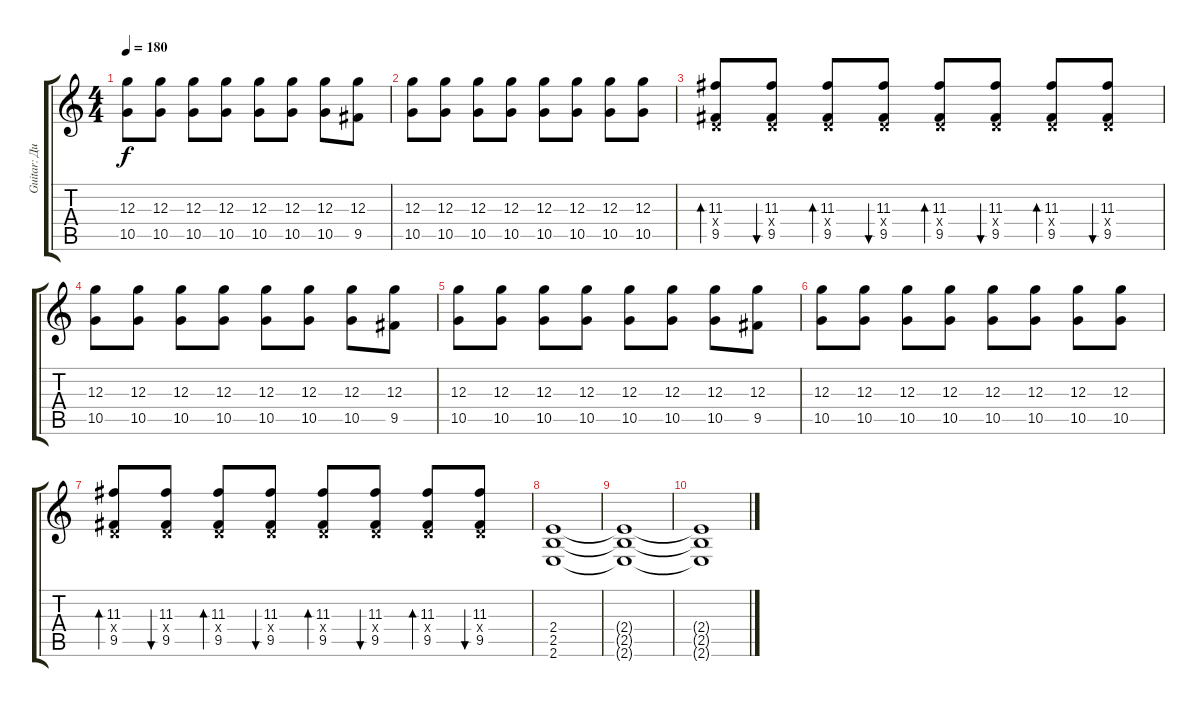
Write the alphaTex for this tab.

\track ("Guitar: Дима" "Guitar: Ди") {instrument distortionguitar}
\staff {score tabs}
\tuning (E4 B3 G3 D3 A2 D2) {hide}
\ts (4 4)
\tempo 180
\clef g2
\ks c
(12.3 10.5).8{dy f} (12.3 10.5).8 (12.3 10.5).8 (12.3 10.5).8 (12.3 10.5).8 (12.3 10.5).8 (12.3 10.5).8 (12.3 9.5).8 |
(12.3 10.5).8 (12.3 10.5).8 (12.3 10.5).8 (12.3 10.5).8 (12.3 10.5).8 (12.3 10.5).8 (12.3 10.5).8 (12.3 10.5).8 |
(11.3 0.4{x} 9.5).8{bd 60} (11.3 0.4{x} 9.5).8{bu 60} (11.3 0.4{x} 9.5).8{bd 60} (11.3 0.4{x} 9.5).8{bu 60} (11.3 0.4{x} 9.5).8{bd 60} (11.3 0.4{x} 9.5).8{bu 60} (11.3 0.4{x} 9.5).8{bd 60} (11.3 0.4{x} 9.5).8{bu 60} |
(12.3 10.5).8 (12.3 10.5).8 (12.3 10.5).8 (12.3 10.5).8 (12.3 10.5).8 (12.3 10.5).8 (12.3 10.5).8 (12.3 9.5).8 |
(12.3 10.5).8 (12.3 10.5).8 (12.3 10.5).8 (12.3 10.5).8 (12.3 10.5).8 (12.3 10.5).8 (12.3 10.5).8 (12.3 9.5).8 |
(12.3 10.5).8 (12.3 10.5).8 (12.3 10.5).8 (12.3 10.5).8 (12.3 10.5).8 (12.3 10.5).8 (12.3 10.5).8 (12.3 10.5).8 |
(11.3 0.4{x} 9.5).8{bd 60} (11.3 0.4{x} 9.5).8{bu 60} (11.3 0.4{x} 9.5).8{bd 60} (11.3 0.4{x} 9.5).8{bu 60} (11.3 0.4{x} 9.5).8{bd 60} (11.3 0.4{x} 9.5).8{bu 60} (11.3 0.4{x} 9.5).8{bd 60} (11.3 0.4{x} 9.5).8{bu 60} |
(2.4 2.5 2.6).1{volume 0} |
(2.4{t} 2.5{t} 2.6{t}).1 |
(2.4{t} 2.5{t} 2.6{t}).1
